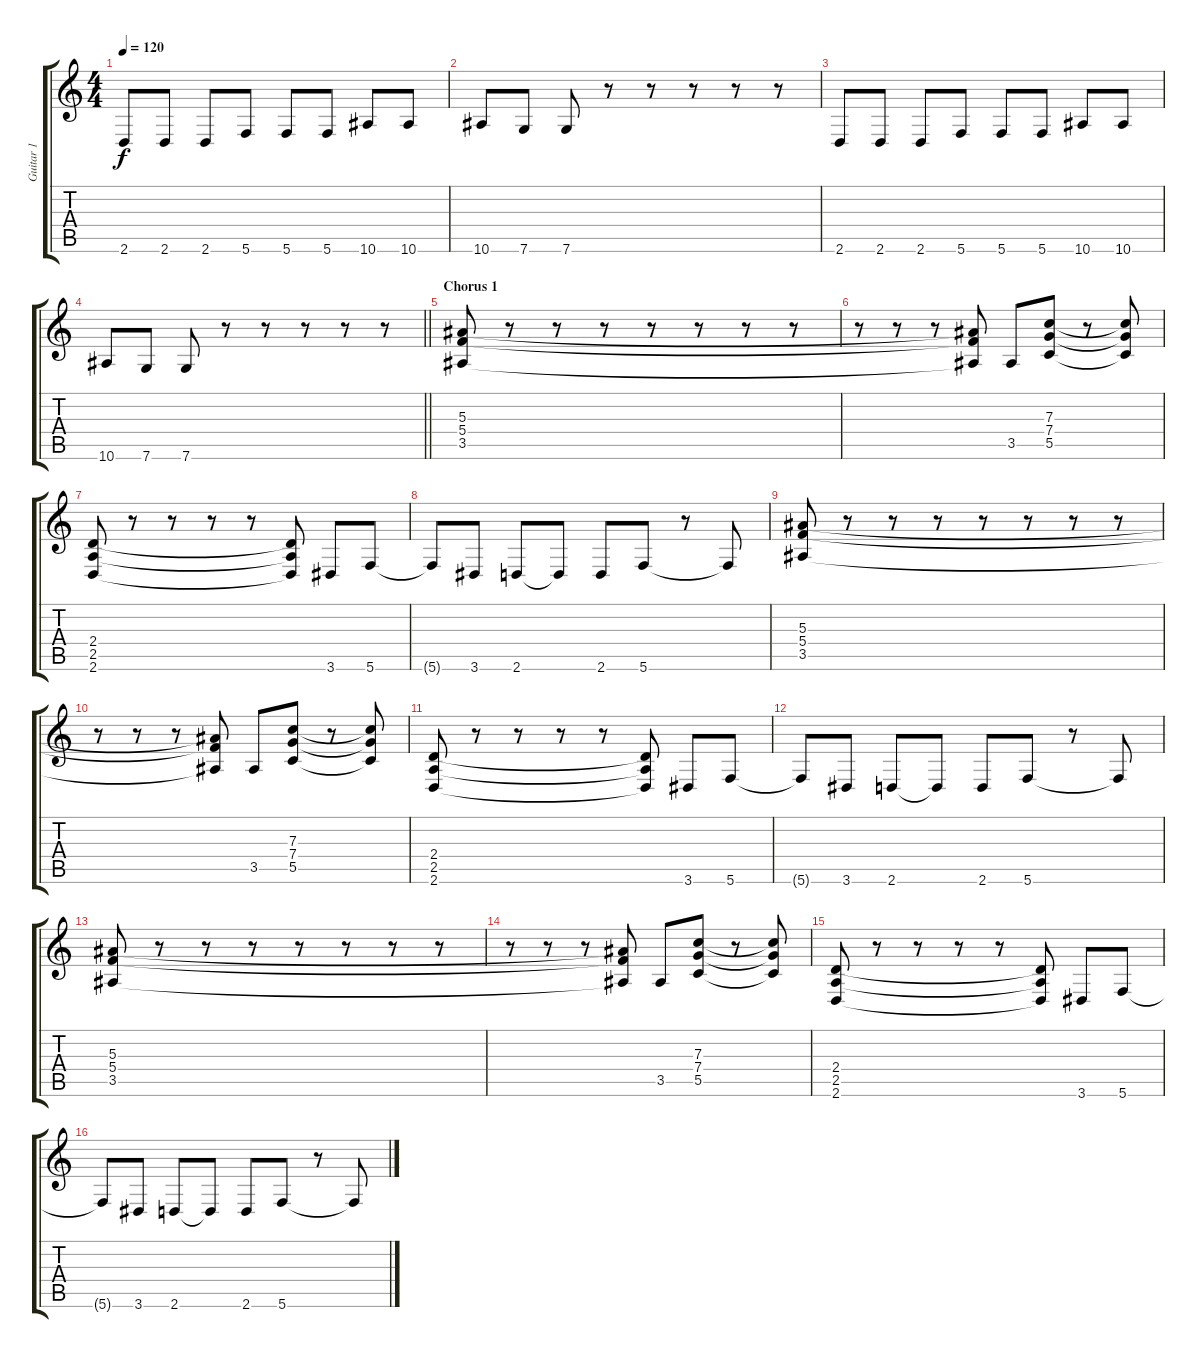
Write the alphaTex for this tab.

\track ("Guitar 1" "Guitar 1") {instrument distortionguitar}
\staff {score tabs}
\tuning (D4 A3 F3 C3 G2 C2) {hide}
\ts (4 4)
\tempo 120
\clef g2
\ks c
2.6.8{dy f} 2.6.8 2.6.8 5.6.8 5.6.8 5.6.8 10.6.8 10.6.8 |
10.6.8 7.6.8 7.6.8 r.8 r.8 r.8 r.8 r.8 |
2.6.8 2.6.8 2.6.8 5.6.8 5.6.8 5.6.8 10.6.8 10.6.8 |
\barLineRight lightlight
10.6.8 7.6.8 7.6.8 r.8 r.8 r.8 r.8 r.8 |
\section ("" "Chorus 1")
(5.3 5.4 3.5).8 r.8 r.8 r.8 r.8 r.8 r.8 r.8 |
r.8 r.8 r.8 (5.3{t} 5.4{t} 3.5{t}).8 3.5.8 (7.3 7.4 5.5).8 r.8 (7.3{t} 7.4{t} 5.5{t}).8 |
(2.4 2.5 2.6).8 r.8 r.8 r.8 r.8 (2.4{t} 2.5{t} 2.6{t}).8 3.6.8 5.6.8 |
5.6{t}.8 3.6.8 2.6.8 2.6{t}.8 2.6.8 5.6.8 r.8 5.6{t}.8 |
(5.3 5.4 3.5).8 r.8 r.8 r.8 r.8 r.8 r.8 r.8 |
r.8 r.8 r.8 (5.3{t} 5.4{t} 3.5{t}).8 3.5.8 (7.3 7.4 5.5).8 r.8 (7.3{t} 7.4{t} 5.5{t}).8 |
(2.4 2.5 2.6).8 r.8 r.8 r.8 r.8 (2.4{t} 2.5{t} 2.6{t}).8 3.6.8 5.6.8 |
5.6{t}.8 3.6.8 2.6.8 2.6{t}.8 2.6.8 5.6.8 r.8 5.6{t}.8 |
(5.3 5.4 3.5).8 r.8 r.8 r.8 r.8 r.8 r.8 r.8 |
r.8 r.8 r.8 (5.3{t} 5.4{t} 3.5{t}).8 3.5.8 (7.3 7.4 5.5).8 r.8 (7.3{t} 7.4{t} 5.5{t}).8 |
(2.4 2.5 2.6).8 r.8 r.8 r.8 r.8 (2.4{t} 2.5{t} 2.6{t}).8 3.6.8 5.6.8 |
5.6{t}.8 3.6.8 2.6.8 2.6{t}.8 2.6.8 5.6.8 r.8 5.6{t}.8
